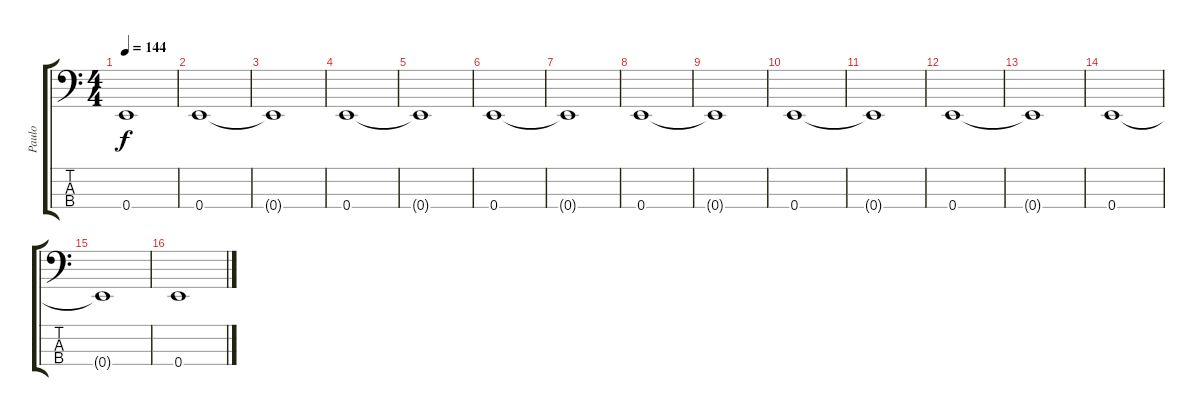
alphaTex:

\track ("Paulo" "Paulo") {instrument electricbasspick}
\staff {score tabs}
\tuning (G2 D2 A1 E1) {hide}
\ts (4 4)
\tempo 144
\clef f4
\ks c
0.4{t}.1{dy f} |
0.4.1 |
0.4{t}.1 |
0.4.1 |
0.4{t}.1 |
0.4.1 |
0.4{t}.1 |
0.4.1 |
0.4{t}.1 |
0.4.1 |
0.4{t}.1 |
0.4.1 |
0.4{t}.1 |
0.4.1 |
0.4{t}.1 |
0.4.1
